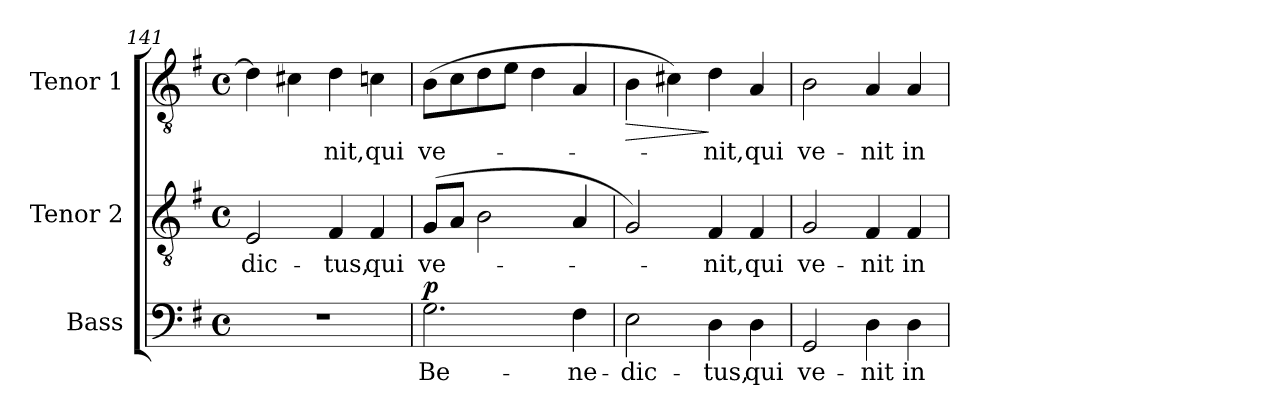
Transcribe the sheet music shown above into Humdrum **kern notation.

**kern	**text	**dynam	**kern	**text	**kern	**text	**dynam
*part3	*part3	*part3	*part2	*part2	*part1	*part1	*part1
*staff3	*staff3	*staff3	*staff2	*staff2	*staff1	*staff1	*staff1
*I"Bass	*	*	*I"Tenor 2	*	*I"Tenor 1	*	*
*I'B.	*	*	*I'T. 2	*	*I'T. 1	*	*
*clefF4	*	*	*clefGv2	*	*clefGv2	*	*
*k[f#]	*	*	*k[f#]	*	*k[f#]	*	*
*G:	*	*	*G:	*	*G:	*	*
*M4/4	*	*	*M4/4	*	*M4/4	*	*
*met(c)	*	*	*met(c)	*	*met(c)	*	*
=141	=141	=141	=141	=141	=141	=141	=141
!	!	!	!	!LO:LY:b	!	!	!
1r	.	.	2E/	-dic-	4d\]	.	.
.	.	.	.	.	4c#X\	.	.
!	!	!	!	!LO:LY:b	!	!LO:LY:b	!
.	.	.	4F#/	-tus,	4d\	-nit,	.
!	!	!	!	!LO:LY:b	!	!LO:LY:b	!
.	.	.	4F#/	qui	4cn\	qui	.
=142	=142	=142	=142	=142	=142	=142	=142
!	!LO:LY:b	!LO:DY:a	!	!LO:LY:b	!	!LO:LY:b	!
2.G\	Be-	p	(>8G/L	ve-	(>8B\L	ve-	.
.	.	.	8A/J	.	8c\	.	.
.	.	.	2B\	.	8d\	.	.
.	.	.	.	.	8e\J	.	.
.	.	.	.	.	4d\	.	.
!	!LO:LY:b	!	!	!	!	!	!
4F#\	-ne-	.	4A/	.	4A/	.	.
=143	=143	=143	=143	=143	=143	=143	=143
!	!LO:LY:b	!	!	!	!	!	!LO:HP:b
2E\	-dic-	.	2G/)	.	4B\	.	>
.	.	.	.	.	4c#X\)	.	.
!	!LO:LY:b	!	!	!LO:LY:b	!	!LO:LY:b	!
4D\	-tus,	.	4F#/	-nit,	4d\	-nit,	]
!	!LO:LY:b	!	!	!LO:LY:b	!	!LO:LY:b	!
4D\	qui	.	4F#/	qui	4A/	qui	.
!!LO:LB:g=z
=144	=144	=144	=144	=144	=144	=144	=144
!	!LO:LY:b	!	!	!LO:LY:b	!	!LO:LY:b	!
2GG/	ve-	.	2G/	ve-	2B\	ve-	.
!	!LO:LY:b	!	!	!LO:LY:b	!	!LO:LY:b	!
4D\	-nit	.	4F#/	-nit	4A/	-nit	.
!	!LO:LY:b	!	!	!LO:LY:b	!	!LO:LY:b	!
4D\	in	.	4F#/	in	4A/	in	.
=	=	=	=	=	=	=	=
*-	*-	*-	*-	*-	*-	*-	*-
